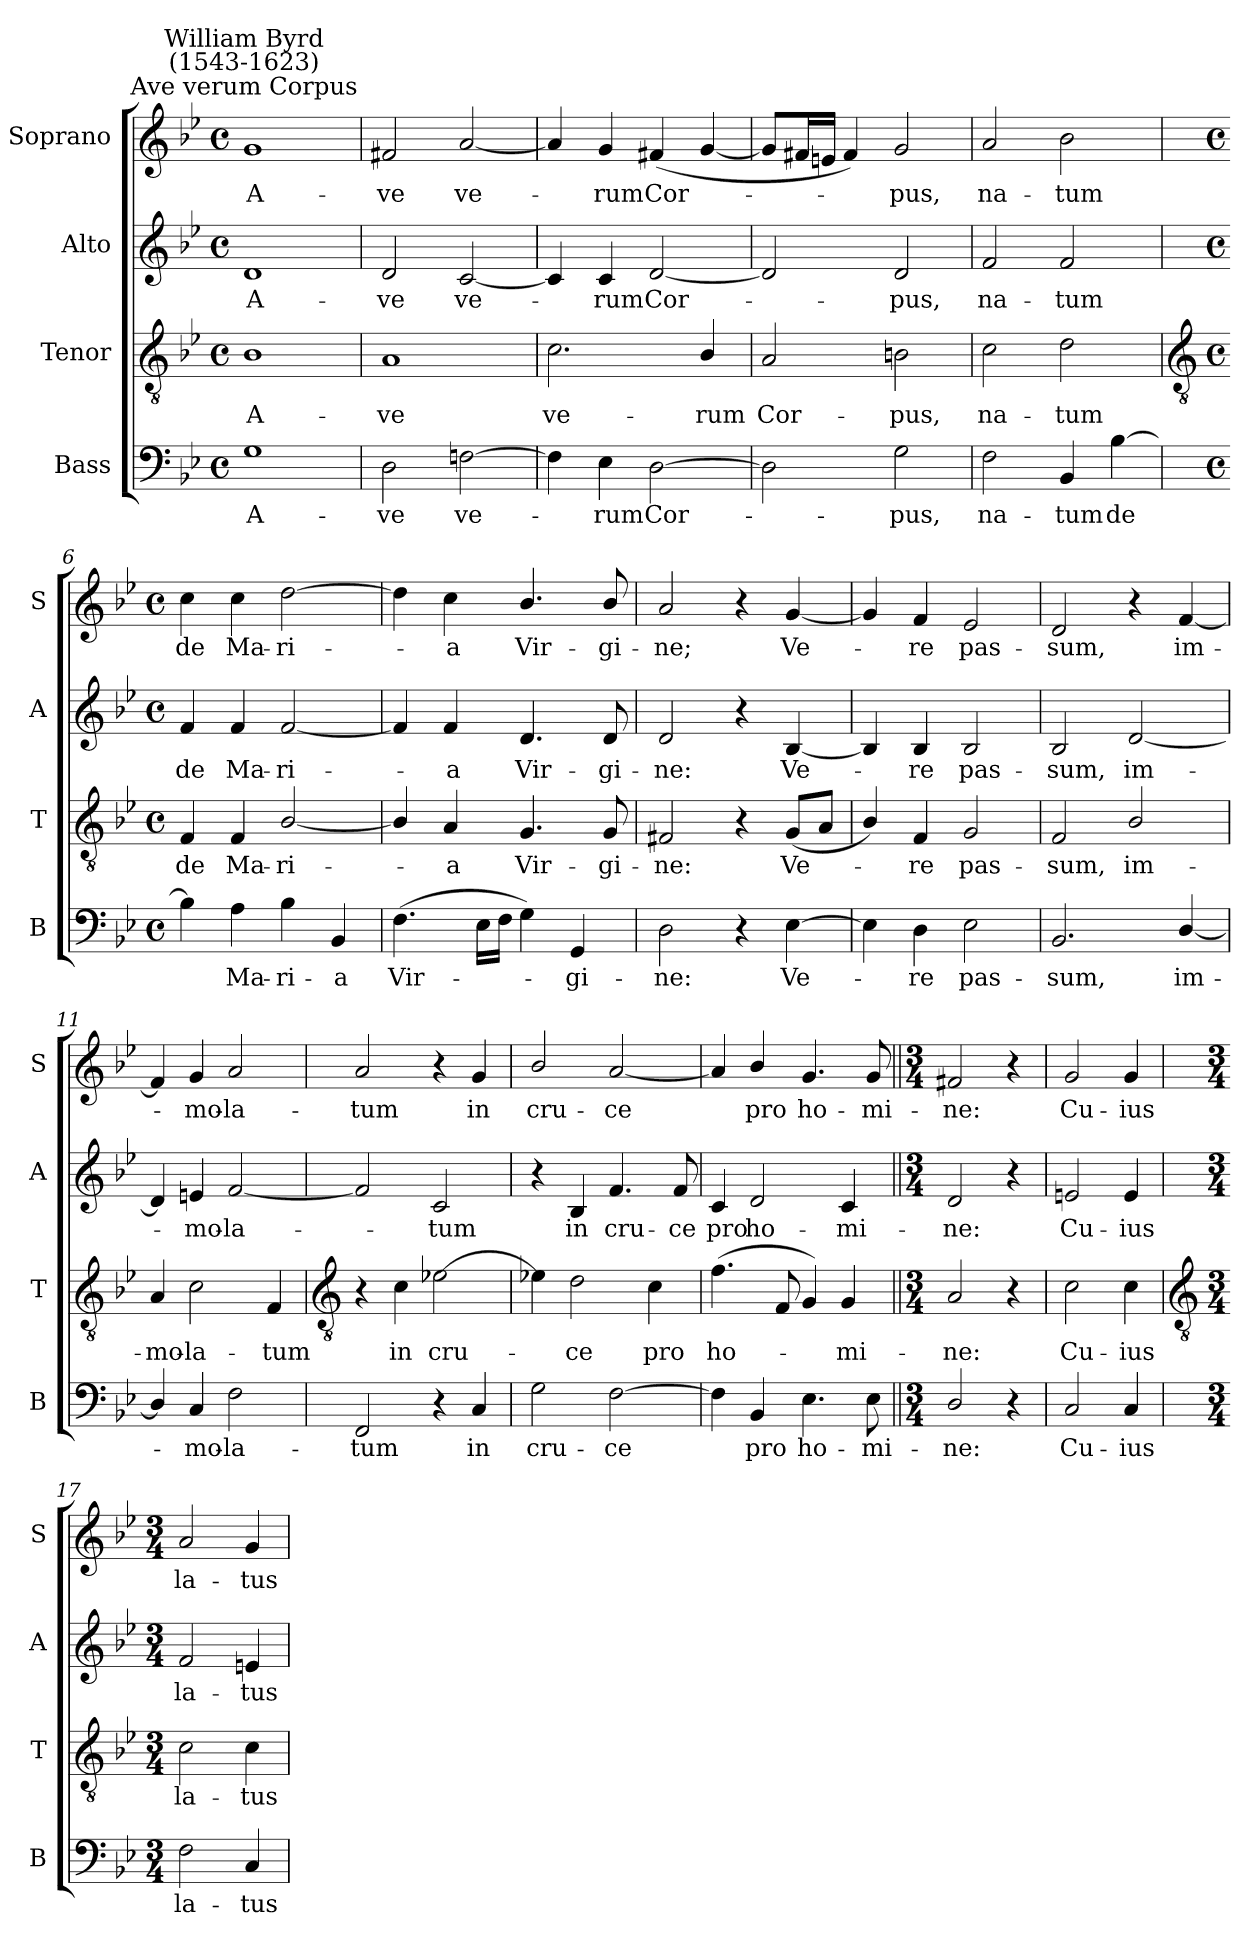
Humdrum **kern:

**kern	**text	**kern	**text	**kern	**text	**kern	**text
*part4	*part4	*part3	*part3	*part2	*part2	*part1	*part1
*staff4	*staff4	*staff3	*staff3	*staff2	*staff2	*staff1	*staff1
*I"Bass	*	*I"Tenor	*	*I"Alto	*	*I"Soprano	*
*I'B	*	*I'T	*	*I'A	*	*I'S	*
*clefF4	*	*clefGv2	*	*clefG2	*	*clefG2	*
*k[b-e-]	*	*k[b-e-]	*	*k[b-e-]	*	*k[b-e-]	*
*B-:	*	*B-:	*	*B-:	*	*B-:	*
*M4/4	*	*M4/4	*	*M4/4	*	*M4/4	*
*met(c)	*	*met(c)	*	*met(c)	*	*met(c)	*
=1	=1	=1	=1	=1	=1	=1	=1
!	!	!	!	!	!	!LO:TX:a:cj:t=Ave verum Corpus	!
!	!	!	!	!	!	!LO:TX:a:cj:t=William Byrd\n(1543-1623)	!
!	!LO:LY:b	!	!LO:LY:b	!	!LO:LY:b	!	!LO:LY:b
1G	A-	1B-	A-	1d	A-	1g	A-
=2	=2	=2	=2	=2	=2	=2	=2
!	!LO:LY:b	!	!LO:LY:b	!	!LO:LY:b	!	!LO:LY:b
2D	-ve	1A	-ve	2d	-ve	2f#X	-ve
!	!LO:LY:b	!	!	!	!LO:LY:b	!	!LO:LY:b
[2Fn	ve-	.	.	[2c	ve-	[2a	ve-
=3	=3	=3	=3	=3	=3	=3	=3
!	!	!	!LO:LY:b	!	!	!	!
4F]	.	2.c	ve-	4c]	.	4a]	.
!	!LO:LY:b	!	!	!	!LO:LY:b	!	!LO:LY:b
4E-	rum	.	.	4c	rum	4g	rum
!	!LO:LY:b	!	!	!	!LO:LY:b	!	!LO:LY:b
[2D	Cor-	.	.	[2d	Cor-	(<4f#X	Cor-
!	!	!	!LO:LY:b	!	!	!	!
.	.	4B-/	-rum	.	.	[4g	.
=4	=4	=4	=4	=4	=4	=4	=4
!	!	!	!LO:LY:b	!	!	!	!
2D]	.	2A	Cor-	2d]	.	8gL]	.
.	.	.	.	.	.	16f#XL	.
.	.	.	.	.	.	16enJJ	.
.	.	.	.	.	.	4f#)	.
!	!LO:LY:b	!	!LO:LY:b	!	!LO:LY:b	!	!LO:LY:b
2G	pus,	2Bn	-pus,	2d	pus,	2g	pus,
=5	=5	=5	=5	=5	=5	=5	=5
!	!LO:LY:b	!	!LO:LY:b	!	!LO:LY:b	!	!LO:LY:b
2F	na-	2c	na-	2f	na-	2a	na-
!	!LO:LY:b	!	!LO:LY:b	!	!LO:LY:b	!	!LO:LY:b
4BB-	-tum	2d	-tum	2f	-tum	2b-	-tum
!	!LO:LY:b	!	!	!	!	!	!
[4B-	de	.	.	.	.	.	.
!!LO:LB:g=z
=6	=6	=6	=6	=6	=6	=6	=6
*	*	*clefGv2	*	*	*	*	*
*M4/4	*	*M4/4	*	*M4/4	*	*M4/4	*
*met(c)	*	*met(c)	*	*met(c)	*	*met(c)	*
!	!	!	!LO:LY:b	!	!LO:LY:b	!	!LO:LY:b
4B-]	.	4F	de	4f	de	4cc	de
!	!LO:LY:b	!	!LO:LY:b	!	!LO:LY:b	!	!LO:LY:b
4A	Ma-	4F	Ma-	4f	Ma-	4cc	Ma-
!	!LO:LY:b	!	!LO:LY:b	!	!LO:LY:b	!	!LO:LY:b
4B-	-ri-	[2B-/	-ri-	[2f	-ri-	[2dd	-ri-
!	!LO:LY:b	!	!	!	!	!	!
4BB-	-a	.	.	.	.	.	.
=7	=7	=7	=7	=7	=7	=7	=7
!	!LO:LY:b	!	!	!	!	!	!
(>4.F	Vir-	4B-/]	.	4f]	.	4dd]	.
!	!	!	!LO:LY:b	!	!LO:LY:b	!	!LO:LY:b
.	.	4A	a	4f	a	4cc	a
16E-LL	.	.	.	.	.	.	.
16FJJ	.	.	.	.	.	.	.
!	!	!	!LO:LY:b	!	!LO:LY:b	!	!LO:LY:b
4G)	.	4.G	Vir-	4.d	Vir-	4.b-/	Vir-
!	!LO:LY:b	!	!	!	!	!	!
4GG	gi-	.	.	.	.	.	.
!	!	!	!LO:LY:b	!	!LO:LY:b	!	!LO:LY:b
.	.	8G	-gi-	8d	-gi-	8b-/	-gi-
=8	=8	=8	=8	=8	=8	=8	=8
!	!LO:LY:b	!	!LO:LY:b	!	!LO:LY:b	!	!LO:LY:b
2D	-ne:	2F#X	-ne:	2d	-ne:	2a	-ne;
4r	.	4r	.	4r	.	4r	.
!	!LO:LY:b	!	!LO:LY:b	!	!LO:LY:b	!	!LO:LY:b
[4E-	Ve-	(<8GL	Ve-	[4B-	Ve-	[4g	Ve-
.	.	8AJ	.	.	.	.	.
=9	=9	=9	=9	=9	=9	=9	=9
4E-]	.	4B-/)	.	4B-]	.	4g]	.
!	!LO:LY:b	!	!LO:LY:b	!	!LO:LY:b	!	!LO:LY:b
4D	re	4F	re	4B-	re	4f	re
!	!LO:LY:b	!	!LO:LY:b	!	!LO:LY:b	!	!LO:LY:b
2E-	pas-	2G	pas-	2B-	pas-	2e-	pas-
=10	=10	=10	=10	=10	=10	=10	=10
!	!LO:LY:b	!	!LO:LY:b	!	!LO:LY:b	!	!LO:LY:b
2.BB-	-sum,	2F	-sum,	2B-	-sum,	2d	-sum,
!	!	!	!LO:LY:b	!	!LO:LY:b	!	!
.	.	2B-/	im-	[2d	im-	4r	.
!	!LO:LY:b	!	!	!	!	!	!LO:LY:b
[4D/	im-	.	.	.	.	[4f	im-
=11	=11	=11	=11	=11	=11	=11	=11
!	!	!	!LO:LY:b	!	!	!	!
4D/]	.	4A	-mo-	4d]	.	4f]	.
!	!LO:LY:b	!	!LO:LY:b	!	!LO:LY:b	!	!LO:LY:b
4C	mo-	2c	-la-	4en	mo-	4g	mo-
!	!LO:LY:b	!	!	!	!LO:LY:b	!	!LO:LY:b
2F	-la-	.	.	[2f	-la-	2a	-la-
!	!	!	!LO:LY:b	!	!	!	!
.	.	4F	-tum	.	.	.	.
!!LO:LB:g=z
=12	=12	=12	=12	=12	=12	=12	=12
*	*	*clefGv2	*	*	*	*	*
!	!LO:LY:b	!	!	!	!	!	!LO:LY:b
2FF	-tum	4r	.	2f]	.	2a	-tum
!	!	!	!LO:LY:b	!	!	!	!
.	.	4c	in	.	.	.	.
!	!	!	!LO:LY:b	!	!LO:LY:b	!	!
4r	.	[2e-X	cru-	2c	tum	4r	.
!	!LO:LY:b	!	!	!	!	!	!LO:LY:b
4C	in	.	.	.	.	4g	in
=13	=13	=13	=13	=13	=13	=13	=13
!	!LO:LY:b	!	!	!	!	!	!LO:LY:b
2G	cru-	4e-X]	.	4r	.	2b-/	cru-
!	!	!	!LO:LY:b	!	!LO:LY:b	!	!
.	.	2d	ce	4B-	in	.	.
!	!LO:LY:b	!	!	!	!LO:LY:b	!	!LO:LY:b
[2F	-ce	.	.	4.f	cru-	[2a	-ce
!	!	!	!LO:LY:b	!	!	!	!
.	.	4c	pro	.	.	.	.
!	!	!	!	!	!LO:LY:b	!	!
.	.	.	.	8f	-ce	.	.
=14	=14	=14	=14	=14	=14	=14	=14
!	!	!	!LO:LY:b	!	!LO:LY:b	!	!
4F]	.	(<4.f	ho-	4c	pro	4a]	.
!	!LO:LY:b	!	!	!	!LO:LY:b	!	!LO:LY:b
4BB-	pro	.	.	2d	ho-	4b-/	pro
.	.	8F	.	.	.	.	.
!	!LO:LY:b	!	!	!	!	!	!LO:LY:b
4.E-	ho-	4G)	.	.	.	4.g	ho-
!	!	!	!LO:LY:b	!	!LO:LY:b	!	!
.	.	4G	mi-	4c	-mi-	.	.
!	!LO:LY:b	!	!	!	!	!	!LO:LY:b
8E-	-mi-	.	.	.	.	8g	-mi-
=15||	=15||	=15||	=15||	=15||	=15||	=15||	=15||
*M3/4	*	*M3/4	*	*M3/4	*	*M3/4	*
!	!LO:LY:b	!	!LO:LY:b	!	!LO:LY:b	!	!LO:LY:b
2D/	-ne:	2A	-ne:	2d	-ne:	2f#X	-ne:
4r	.	4r	.	4r	.	4r	.
=16	=16	=16	=16	=16	=16	=16	=16
!	!LO:LY:b	!	!LO:LY:b	!	!LO:LY:b	!	!LO:LY:b
2C	Cu-	2c	Cu-	2en	Cu-	2g	Cu-
!	!LO:LY:b	!	!LO:LY:b	!	!LO:LY:b	!	!LO:LY:b
4C	-ius	4c	-ius	4e	-ius	4g	-ius
!!LO:LB:g=z
=17	=17	=17	=17	=17	=17	=17	=17
*	*	*clefGv2	*	*	*	*	*
*M3/4	*	*M3/4	*	*M3/4	*	*M3/4	*
!	!LO:LY:b	!	!LO:LY:b	!	!LO:LY:b	!	!LO:LY:b
2F	la-	2c	la-	2f	la-	2a	la-
!	!LO:LY:b	!	!LO:LY:b	!	!LO:LY:b	!	!LO:LY:b
4C	-tus	4c	-tus	4en	-tus	4g	-tus
=	=	=	=	=	=	=	=
*-	*-	*-	*-	*-	*-	*-	*-
